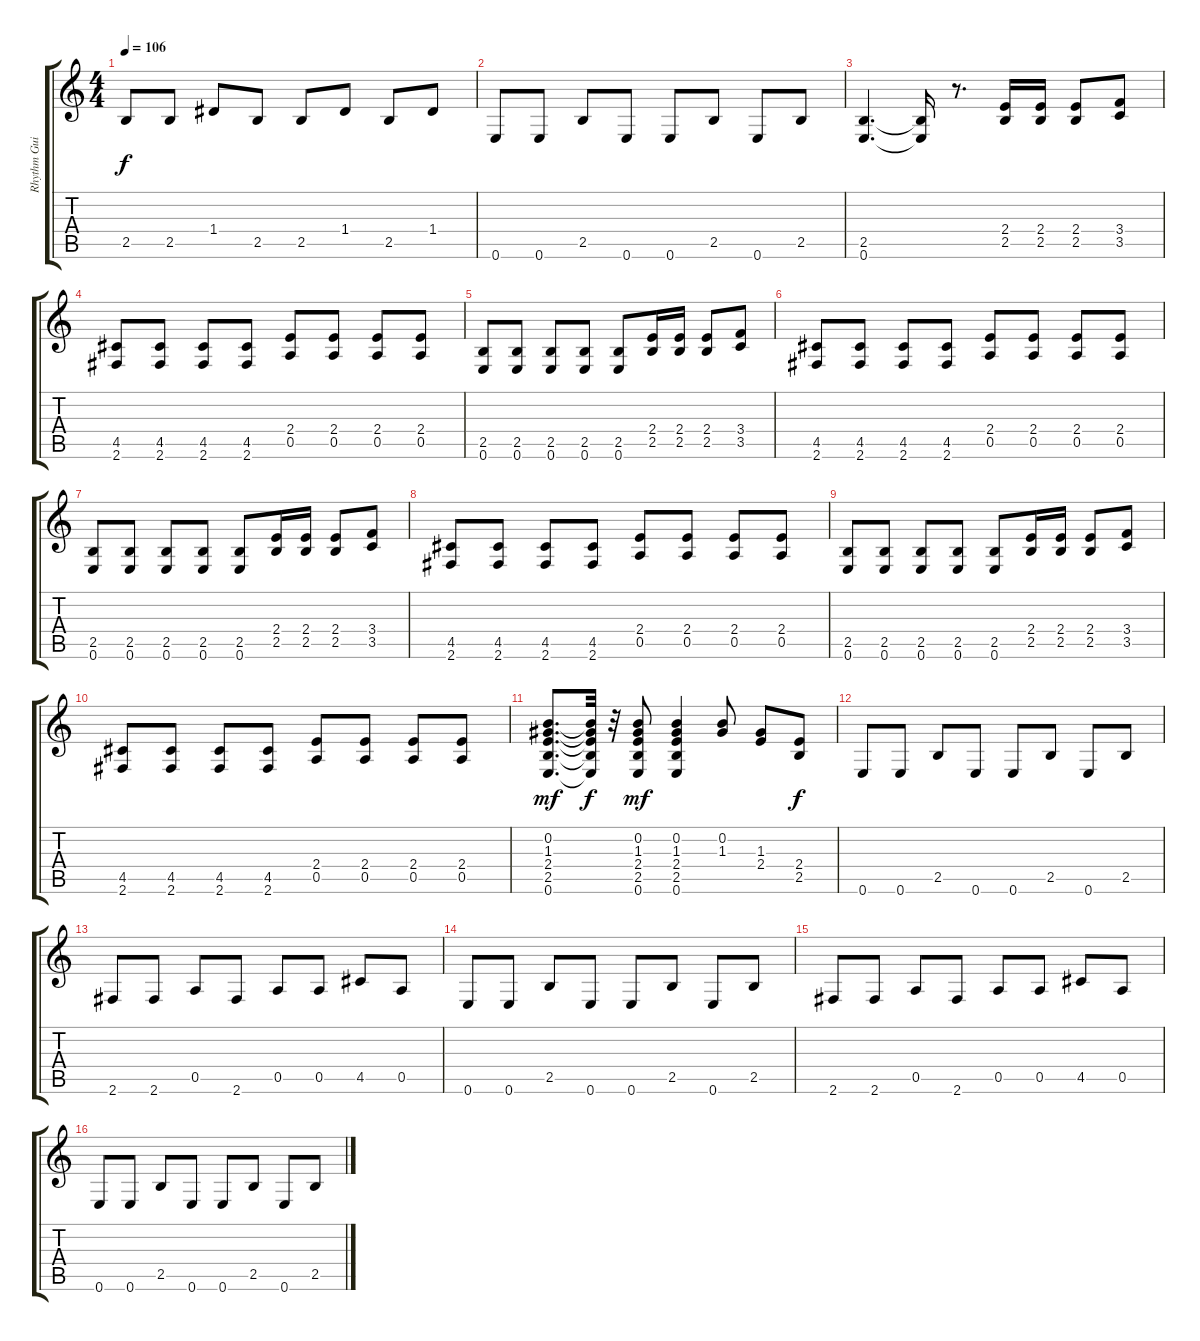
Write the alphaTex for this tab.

\track ("Rhythm Guitar" "Rhythm Gui") {instrument electricguitarmuted}
\staff {score tabs}
\tuning (E4 B3 G3 D3 A2 E2) {hide}
\ts (4 4)
\tempo 106
\clef g2
\ks c
2.5.8{dy f} 2.5.8 1.4.8 2.5.8 2.5.8 1.4.8 2.5.8 1.4.8 |
0.6.8 0.6.8 2.5.8 0.6.8 0.6.8 2.5.8 0.6.8 2.5.8 |
(2.5 0.6).4{d} (2.5{t} 0.6{t}).16 r.8{d} (2.4 2.5).16 (2.4 2.5).16 (2.4 2.5).8 (3.4 3.5).8 |
(4.5 2.6).8{volume 12} (4.5 2.6).8 (4.5 2.6).8 (4.5 2.6).8 (2.4 0.5).8 (2.4 0.5).8 (2.4 0.5).8 (2.4 0.5).8 |
(2.5 0.6).8 (2.5 0.6).8 (2.5 0.6).8 (2.5 0.6).8 (2.5 0.6).8 (2.4 2.5).16 (2.4 2.5).16 (2.4 2.5).8 (3.4 3.5).8 |
(4.5 2.6).8{volume 12} (4.5 2.6).8 (4.5 2.6).8 (4.5 2.6).8 (2.4 0.5).8 (2.4 0.5).8 (2.4 0.5).8 (2.4 0.5).8 |
(2.5 0.6).8 (2.5 0.6).8 (2.5 0.6).8 (2.5 0.6).8 (2.5 0.6).8 (2.4 2.5).16 (2.4 2.5).16 (2.4 2.5).8 (3.4 3.5).8 |
(4.5 2.6).8{volume 12} (4.5 2.6).8 (4.5 2.6).8 (4.5 2.6).8 (2.4 0.5).8 (2.4 0.5).8 (2.4 0.5).8 (2.4 0.5).8 |
(2.5 0.6).8 (2.5 0.6).8 (2.5 0.6).8 (2.5 0.6).8 (2.5 0.6).8 (2.4 2.5).16 (2.4 2.5).16 (2.4 2.5).8 (3.4 3.5).8 |
(4.5 2.6).8{volume 12} (4.5 2.6).8 (4.5 2.6).8 (4.5 2.6).8 (2.4 0.5).8 (2.4 0.5).8 (2.4 0.5).8 (2.4 0.5).8 |
(0.2 1.3 2.4 2.5 0.6).8{d dy mf} (0.2{t} 1.3{t} 2.4{t} 2.5{t} 0.6{t}).32{dy f} r.32 (0.2 1.3 2.4 2.5 0.6).8{dy mf} (0.2 1.3 2.4 2.5 0.6).4 (0.2 1.3).8 (1.3 2.4).8 (2.4 2.5).8{dy f} |
0.6.8 0.6.8 2.5.8 0.6.8 0.6.8 2.5.8 0.6.8 2.5.8 |
2.6.8 2.6.8 0.5.8 2.6.8 0.5.8 0.5.8 4.5.8 0.5.8 |
0.6.8 0.6.8 2.5.8 0.6.8 0.6.8 2.5.8 0.6.8 2.5.8 |
2.6.8 2.6.8 0.5.8 2.6.8 0.5.8 0.5.8 4.5.8 0.5.8 |
0.6.8 0.6.8 2.5.8 0.6.8 0.6.8 2.5.8 0.6.8 2.5.8
